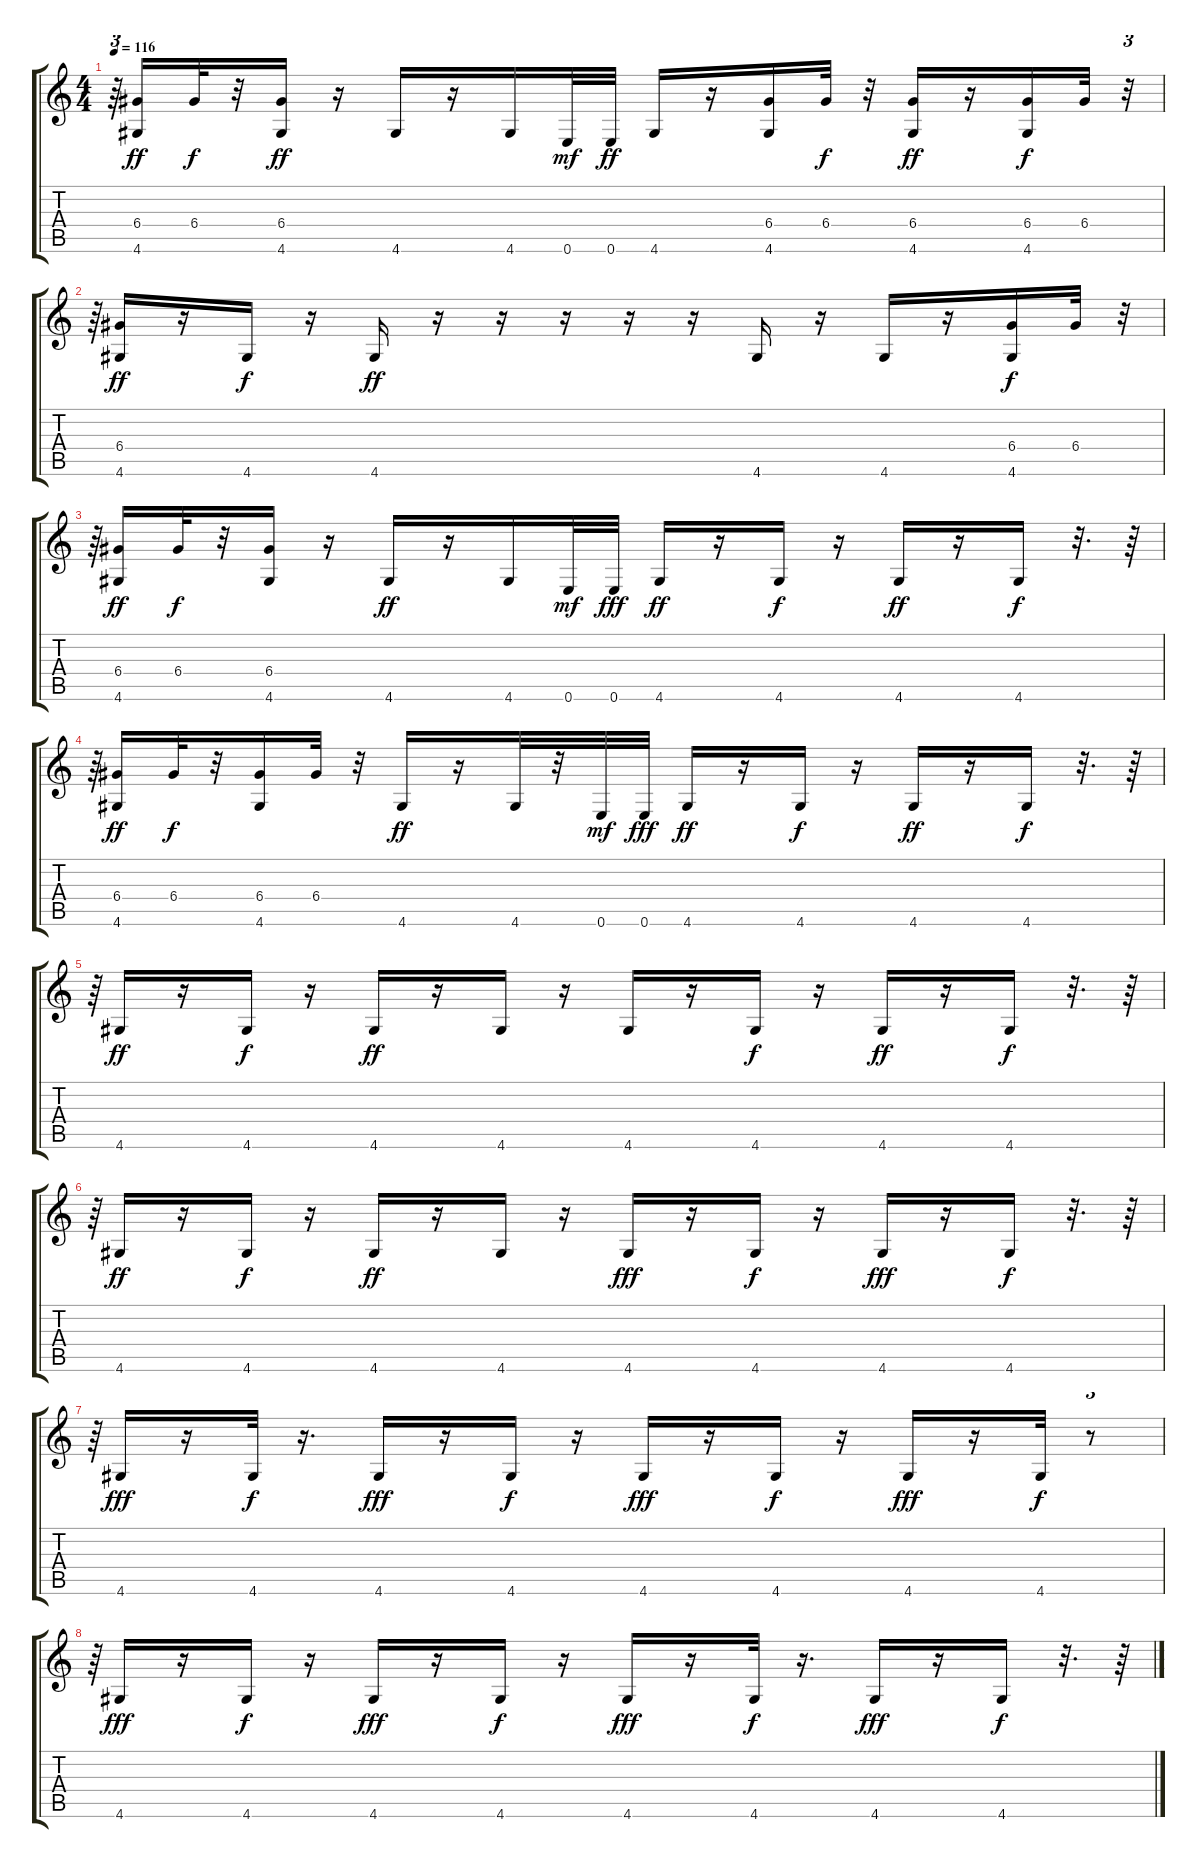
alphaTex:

\track "" {instrument acousticguitarsteel}
\staff {score tabs}
\tuning (E4 B3 G3 D3 A2 E2) {hide}
\ts (4 4)
\tempo 116
\clef g2
\ks c
r.64{tu (3 2) dy f} (6.4 4.6).16{dy ff} 6.4.32{dy f} r.32 (6.4 4.6).16{dy ff} r.16 4.6.16 r.16 4.6.16 0.6.32{dy mf} 0.6.32{dy ff} 4.6.16 r.16 (6.4 4.6).16 6.4.32{dy f} r.32 (6.4 4.6).16{dy ff} r.16 (6.4 4.6).16{dy f} 6.4.32 r.32{tu (3 2)} |
r.64{tu (3 2)} (6.4 4.6).16{dy ff} r.16 4.6.16{dy f} r.16 4.6.16{dy ff} r.16 r.16 r.16 r.16 r.16 4.6.16 r.16 4.6.16 r.16 (6.4 4.6).16{dy f} 6.4.32 r.32{tu (3 2)} |
r.64{tu (3 2)} (6.4 4.6).16{dy ff} 6.4.32{dy f} r.32 (6.4 4.6).16 r.16 4.6.16{dy ff} r.16 4.6.16 0.6.32{dy mf} 0.6.32{dy fff} 4.6.16{dy ff} r.16 4.6.16{dy f} r.16 4.6.16{dy ff} r.16 4.6.16{dy f} r.32{d} r.64 |
r.64{tu (3 2)} (6.4 4.6).16{dy ff} 6.4.32{dy f} r.32 (6.4 4.6).16 6.4.32 r.32 4.6.16{dy ff} r.16 4.6.32 r.32 0.6.32{dy mf} 0.6.32{dy fff} 4.6.16{dy ff} r.16 4.6.16{dy f} r.16 4.6.16{dy ff} r.16 4.6.16{dy f} r.32{d} r.64 |
r.64{tu (3 2)} 4.6.16{dy ff} r.16 4.6.16{dy f} r.16 4.6.16{dy ff} r.16 4.6.16 r.16 4.6.16 r.16 4.6.16{dy f} r.16 4.6.16{dy ff} r.16 4.6.16{dy f} r.32{d} r.64 |
r.64{tu (3 2)} 4.6.16{dy ff} r.16 4.6.16{dy f} r.16 4.6.16{dy ff} r.16 4.6.16 r.16 4.6.16{dy fff} r.16 4.6.16{dy f} r.16 4.6.16{dy fff} r.16 4.6.16{dy f} r.32{d} r.64 |
r.64{tu (3 2)} 4.6.16{dy fff} r.16 4.6.32{dy f} r.16{d} 4.6.16{dy fff} r.16 4.6.16{dy f} r.16 4.6.16{dy fff} r.16 4.6.16{dy f} r.16 4.6.16{dy fff} r.16 4.6.32{dy f} r.8{tu (3 2)} |
r.64{tu (3 2)} 4.6.16{dy fff} r.16 4.6.16{dy f} r.16 4.6.16{dy fff} r.16 4.6.16{dy f} r.16 4.6.16{dy fff} r.16 4.6.32{dy f} r.16{d} 4.6.16{dy fff} r.16 4.6.16{dy f} r.32{d} r.64
